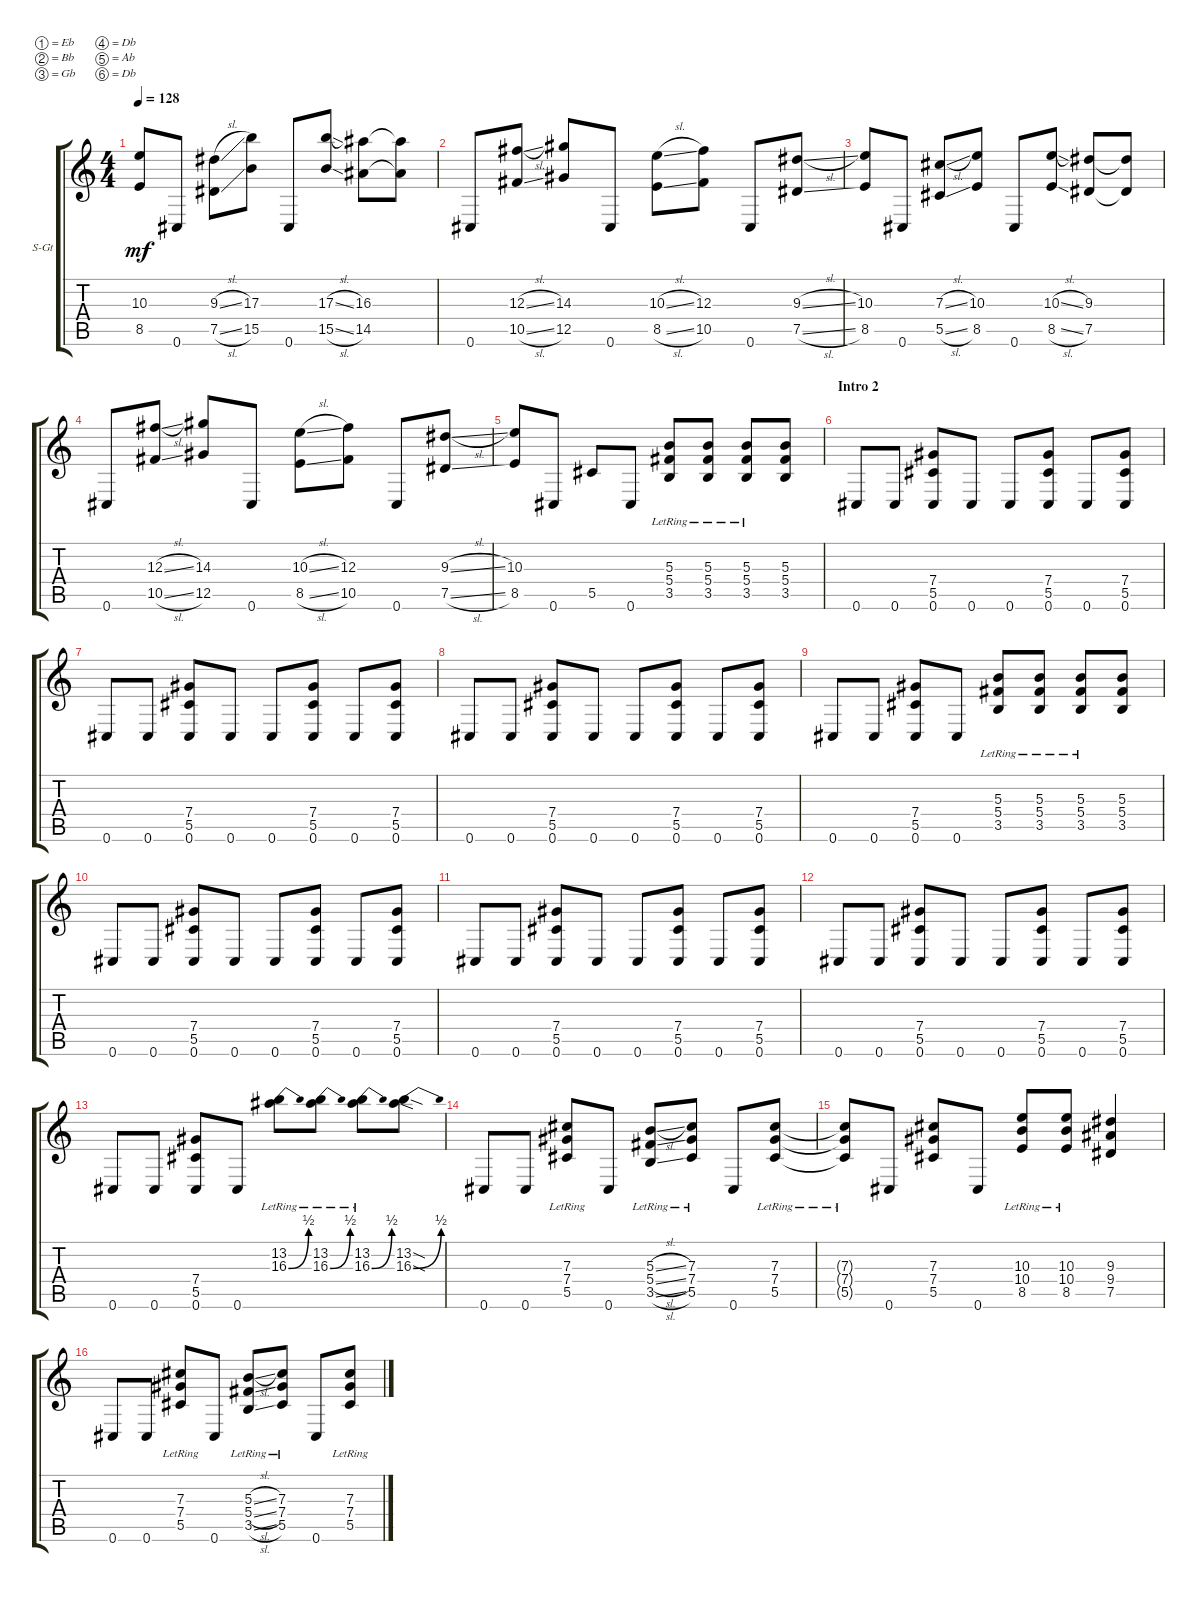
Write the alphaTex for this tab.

\defaultSystemsLayout 4
\bracketExtendMode groupsimilarinstruments
\firstSystemTrackNameOrientation horizontal
\otherSystemsTrackNameOrientation horizontal
\track ("Mike Brown" "S-Gt") {solo instrument acousticguitarsteel}
\staff {score tabs}
\tuning (Eb4 Bb3 Gb3 Db3 Ab2 Db2)
\ts (4 4)
\tempo 128
\clef g2
\ks c
(8.5 10.3).8{dy mf} 0.6.8 (7.5{sl} 9.3{sl}).8 (15.5 17.3).8 0.6.8 (15.5{sl} 17.3{sl}).8 (14.5 16.3).8 (14.5{t} 16.3{t}).8 |
0.6.8 (10.5{sl} 12.3{sl}).8 (12.5 14.3).8 0.6.8 (8.5{sl} 10.3{sl}).8 (10.5 12.3).8 0.6.8 (7.5{sl} 9.3{sl}).8 |
(8.5 10.3).8 0.6.8 (5.5{sl} 7.3{sl}).8 (8.5 10.3).8 0.6.8 (8.5{sl} 10.3{sl}).8 (7.5 9.3).8 (7.5{t} 9.3{t}).8 |
0.6.8 (10.5{sl} 12.3{sl}).8 (12.5 14.3).8 0.6.8 (8.5{sl} 10.3{sl}).8 (10.5 12.3).8 0.6.8 (7.5{sl} 9.3{sl}).8 |
(8.5 10.3).8 0.6.8 5.5.8 0.6.8 (3.5{lr} 5.4{lr} 5.3{lr}).8 (3.5{lr} 5.3{lr} 5.4{lr}).8 (3.5{lr} 5.3{lr} 5.4{lr}).8 (3.5 5.3 5.4).8 |
\section ("" "Intro 2")
0.6.8 0.6.8 (7.4 5.5 0.6).8 0.6.8 0.6.8 (0.6 5.5 7.4).8 0.6.8 (0.6 5.5 7.4).8 |
0.6.8 0.6.8 (7.4 5.5 0.6).8 0.6.8 0.6.8 (0.6 5.5 7.4).8 0.6.8 (0.6 5.5 7.4).8 |
0.6.8 0.6.8 (7.4 5.5 0.6).8 0.6.8 0.6.8 (0.6 5.5 7.4).8 0.6.8 (0.6 5.5 7.4).8 |
0.6.8 0.6.8 (0.6 5.5 7.4).8 0.6.8 (3.5{lr} 5.4{lr} 5.3{lr}).8 (3.5{lr} 5.4{lr} 5.3{lr}).8 (3.5{lr} 5.4{lr} 5.3{lr}).8 (3.5 5.4 5.3).8 |
0.6.8 0.6.8 (7.4 5.5 0.6).8 0.6.8 0.6.8 (0.6 5.5 7.4).8 0.6.8 (0.6 5.5 7.4).8 |
0.6.8 0.6.8 (7.4 5.5 0.6).8 0.6.8 0.6.8 (0.6 5.5 7.4).8 0.6.8 (0.6 5.5 7.4).8 |
0.6.8 0.6.8 (7.4 5.5 0.6).8 0.6.8 0.6.8 (0.6 5.5 7.4).8 0.6.8 (0.6 5.5 7.4).8 |
0.6.8 0.6.8 (0.6 5.5 7.4).8 0.6.8 (16.3{be (bend 0 0 14.399999999999999 2) lr} 13.2).8 (16.3{be (bend 0 0 14.399999999999999 2) lr} 13.2).8 (16.3{be (bend 0 0 14.399999999999999 2) lr} 13.2).8 (16.3{be (bend 0 0 14.399999999999999 2) sod} 13.2{sod}).8 |
0.6.8 0.6.8 (5.5{lr} 7.4{lr} 7.3{lr}).8 0.6.8 (3.5{sl lr} 5.4{sl lr} 5.3{sl lr}).8 (7.3{lr} 7.4{lr} 5.5{lr}).8 0.6.8 (5.5{lr} 7.4{lr} 7.3{lr}).8 |
(5.5{lr t} 7.4{lr t} 7.3{lr t}).8 0.6.8 (5.5 7.4 7.3).8 0.6.8 (10.3{lr} 10.4{lr} 8.5{lr}).8 (8.5{lr} 10.4{lr} 10.3{lr}).8 (7.5 9.4 9.3).4 |
0.6.8 0.6.8 (5.5{lr} 7.4{lr} 7.3{lr}).8 0.6.8 (3.5{sl lr} 5.4{sl lr} 5.3{sl lr}).8 (7.3{lr} 7.4{lr} 5.5{lr}).8 0.6.8 (5.5{lr} 7.4{lr} 7.3{lr}).8
